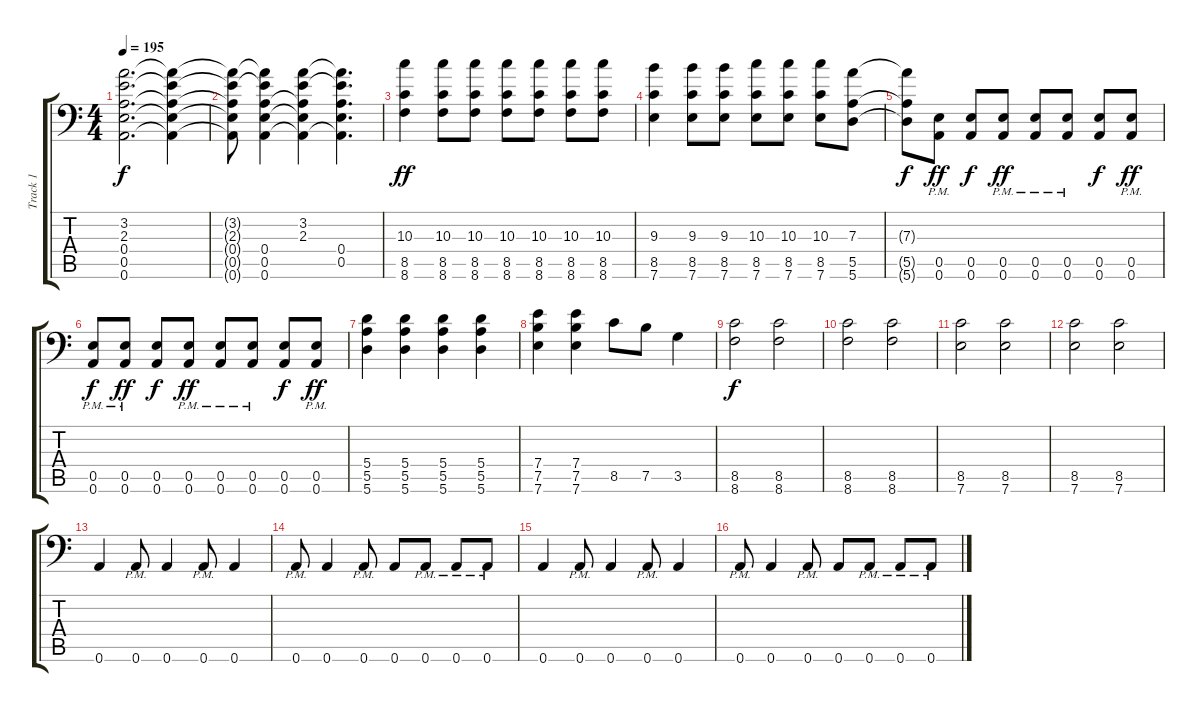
\track ("Track 1" "Track 1") {instrument distortionguitar}
\staff {score tabs}
\tuning (B3 Gb3 D3 A2 E2 A1) {hide}
\ts (4 4)
\tempo 195
\clef f4
\ks c
(3.2 2.3 0.4 0.5 0.6).2{d dy f} (3.2{t} 2.3{t} 0.4{t} 0.5{t} 0.6{t}).4 |
(3.2{t} 2.3{t} 0.4{t} 0.5{t} 0.6{t}).8 (3.2{t} 2.3{t} 0.4 0.5 0.6).4 (3.2 2.3 0.4{t} 0.5{t} 0.6{t}).4 (3.2{t} 2.3{t} 0.4 0.5 0.6{t}).4{d} |
(10.3 8.5 8.6).4{dy ff} (10.3 8.5 8.6).8 (10.3 8.5 8.6).8 (10.3 8.5 8.6).8 (10.3 8.5 8.6).8 (10.3 8.5 8.6).8 (10.3 8.5 8.6).8 |
(9.3 8.5 7.6).4 (9.3 8.5 7.6).8 (9.3 8.5 7.6).8 (10.3 8.5 7.6).8 (10.3 8.5 7.6).8 (10.3 8.5 7.6).8 (7.3 5.5 5.6).8 |
(7.3{t} 5.5{t} 5.6{t}).8{dy f} (0.5{pm} 0.6{pm}).8{dy ff} (0.5 0.6).8{dy f} (0.5{pm} 0.6{pm}).8{dy ff} (0.5{pm} 0.6{pm}).8 (0.5{pm} 0.6{pm}).8 (0.5 0.6).8{dy f} (0.5{pm} 0.6{pm}).8{dy ff} |
(0.5{pm} 0.6{pm}).8{dy f} (0.5{pm} 0.6{pm}).8{dy ff} (0.5 0.6).8{dy f} (0.5{pm} 0.6{pm}).8{dy ff} (0.5{pm} 0.6{pm}).8 (0.5{pm} 0.6{pm}).8 (0.5 0.6).8{dy f} (0.5{pm} 0.6{pm}).8{dy ff} |
(5.4 5.5 5.6).4 (5.4 5.5 5.6).4 (5.4 5.5 5.6).4 (5.4 5.5 5.6).4 |
(7.4 7.5 7.6).4 (7.4 7.5 7.6).4 8.5.8 7.5.8 3.5.4 |
(8.5 8.6).2{dy f} (8.5 8.6).2 |
(8.5 8.6).2 (8.5 8.6).2 |
(8.5 7.6).2 (8.5 7.6).2 |
(8.5 7.6).2 (8.5 7.6).2 |
0.6.4 0.6{pm}.8 0.6.4 0.6{pm}.8 0.6.4 |
0.6{pm}.8 0.6.4 0.6{pm}.8 0.6.8 0.6{pm}.8 0.6{pm}.8 0.6{pm}.8 |
0.6.4 0.6{pm}.8 0.6.4 0.6{pm}.8 0.6.4 |
0.6{pm}.8 0.6.4 0.6{pm}.8 0.6.8 0.6{pm}.8 0.6{pm}.8 0.6{pm}.8
